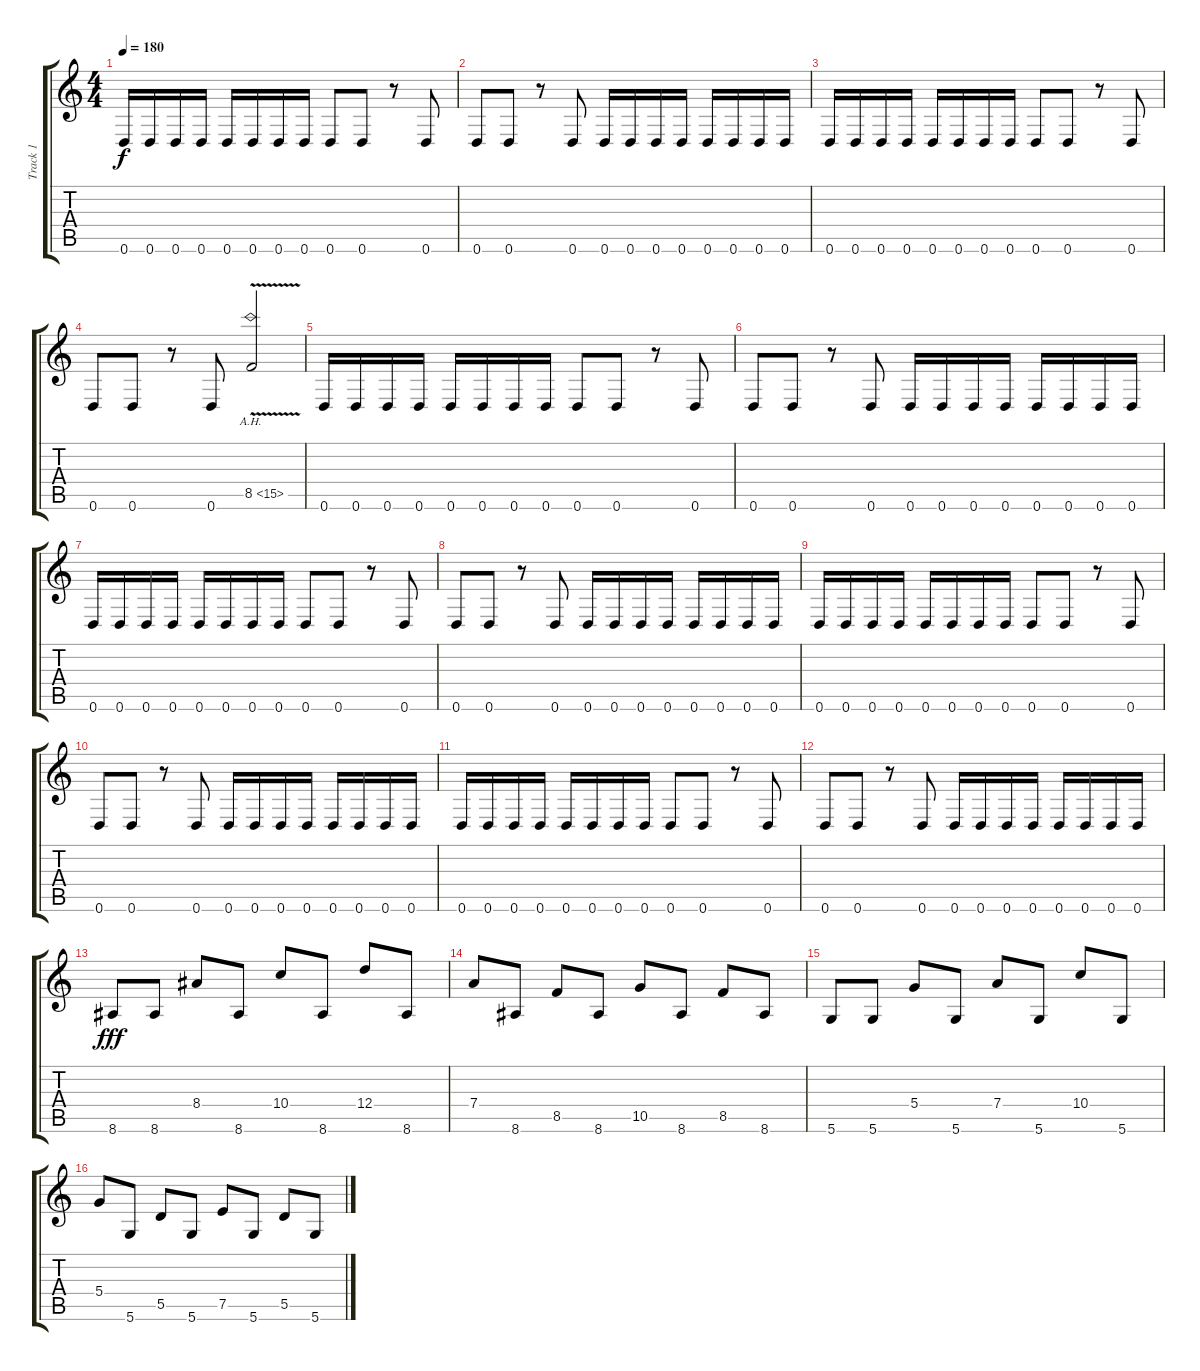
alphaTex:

\track ("Track 1" "Track 1") {instrument distortionguitar}
\staff {score tabs}
\tuning (E4 B3 G3 D3 A2 D2) {hide}
\ts (4 4)
\tempo 180
\clef g2
\ks c
0.6.16{dy f} 0.6.16 0.6.16 0.6.16 0.6.16 0.6.16 0.6.16 0.6.16 0.6.8 0.6.8 r.8 0.6.8 |
0.6.8 0.6.8 r.8 0.6.8 0.6.16 0.6.16 0.6.16 0.6.16 0.6.16 0.6.16 0.6.16 0.6.16 |
0.6.16 0.6.16 0.6.16 0.6.16 0.6.16 0.6.16 0.6.16 0.6.16 0.6.8 0.6.8 r.8 0.6.8 |
0.6.8 0.6.8 r.8 0.6.8 8.5{ah 7 v}.2{instrument guitarharmonics} |
0.6.16{instrument distortionguitar} 0.6.16 0.6.16 0.6.16 0.6.16 0.6.16 0.6.16 0.6.16 0.6.8 0.6.8 r.8 0.6.8 |
0.6.8 0.6.8 r.8 0.6.8 0.6.16 0.6.16 0.6.16 0.6.16 0.6.16 0.6.16 0.6.16 0.6.16 |
0.6.16 0.6.16 0.6.16 0.6.16 0.6.16 0.6.16 0.6.16 0.6.16 0.6.8 0.6.8 r.8 0.6.8 |
0.6.8 0.6.8 r.8 0.6.8 0.6.16 0.6.16 0.6.16 0.6.16 0.6.16 0.6.16 0.6.16 0.6.16 |
0.6.16 0.6.16 0.6.16 0.6.16 0.6.16 0.6.16 0.6.16 0.6.16 0.6.8 0.6.8 r.8 0.6.8 |
0.6.8 0.6.8 r.8 0.6.8 0.6.16 0.6.16 0.6.16 0.6.16 0.6.16 0.6.16 0.6.16 0.6.16 |
0.6.16 0.6.16 0.6.16 0.6.16 0.6.16 0.6.16 0.6.16 0.6.16 0.6.8 0.6.8 r.8 0.6.8 |
0.6.8 0.6.8 r.8 0.6.8 0.6.16 0.6.16 0.6.16 0.6.16 0.6.16 0.6.16 0.6.16 0.6.16 |
8.6.8{dy fff} 8.6.8 8.4.8 8.6.8 10.4.8 8.6.8 12.4.8 8.6.8 |
7.4.8 8.6.8 8.5.8 8.6.8 10.5.8 8.6.8 8.5.8 8.6.8 |
5.6.8 5.6.8 5.4.8 5.6.8 7.4.8 5.6.8 10.4.8 5.6.8 |
5.4.8 5.6.8 5.5.8 5.6.8 7.5.8 5.6.8 5.5.8 5.6.8
